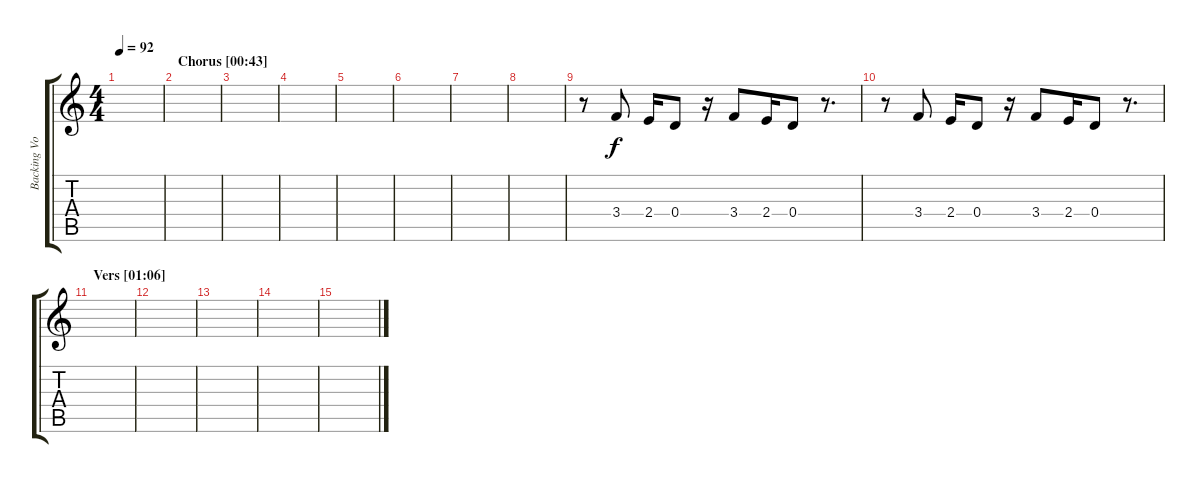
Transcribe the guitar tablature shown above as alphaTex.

\track ("Backing Vocals" "Backing Vo") {instrument acousticguitarnylon}
\staff {score tabs}
\tuning (E4 B3 G3 D3 A2 E2) {hide}
\ts (4 4)
\tempo 92
\clef g2
\ks c
|
\section ("" "Chorus [00:43]")
|
|
|
|
|
|
|
\section ("" "")
r.8 3.4.8 2.4.16 0.4.8 r.16 3.4.8 2.4.16 0.4.8 r.8{d} |
r.8 3.4.8 2.4.16 0.4.8 r.16 3.4.8 2.4.16 0.4.8 r.8{d} |
\section ("" "Vers [01:06]")
|
|
|
|
\section ("" "")
